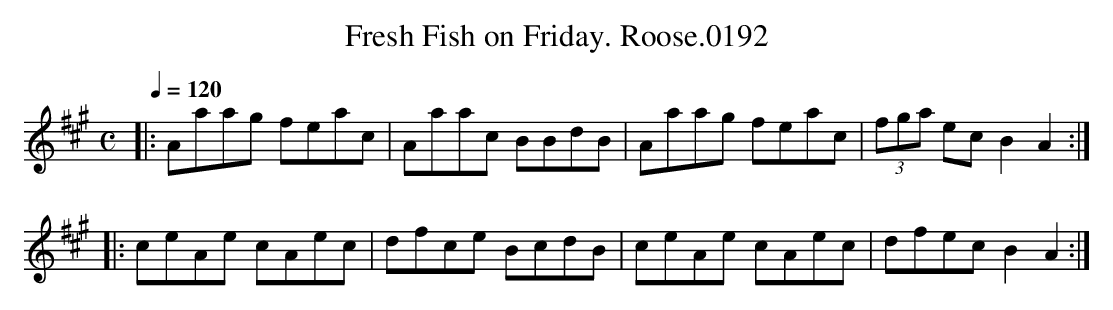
X:1
T:Fresh Fish on Friday. Roose.0192
M:C
L:1/8
Q:1/4=120
K:A
|: Aaag feac | Aaac BBdB | Aaag feac | (3fga ec B2 A2 :|
|: ceAe cAec | dfce BcdB | ceAe cAec | dfec B2 A2 :|
